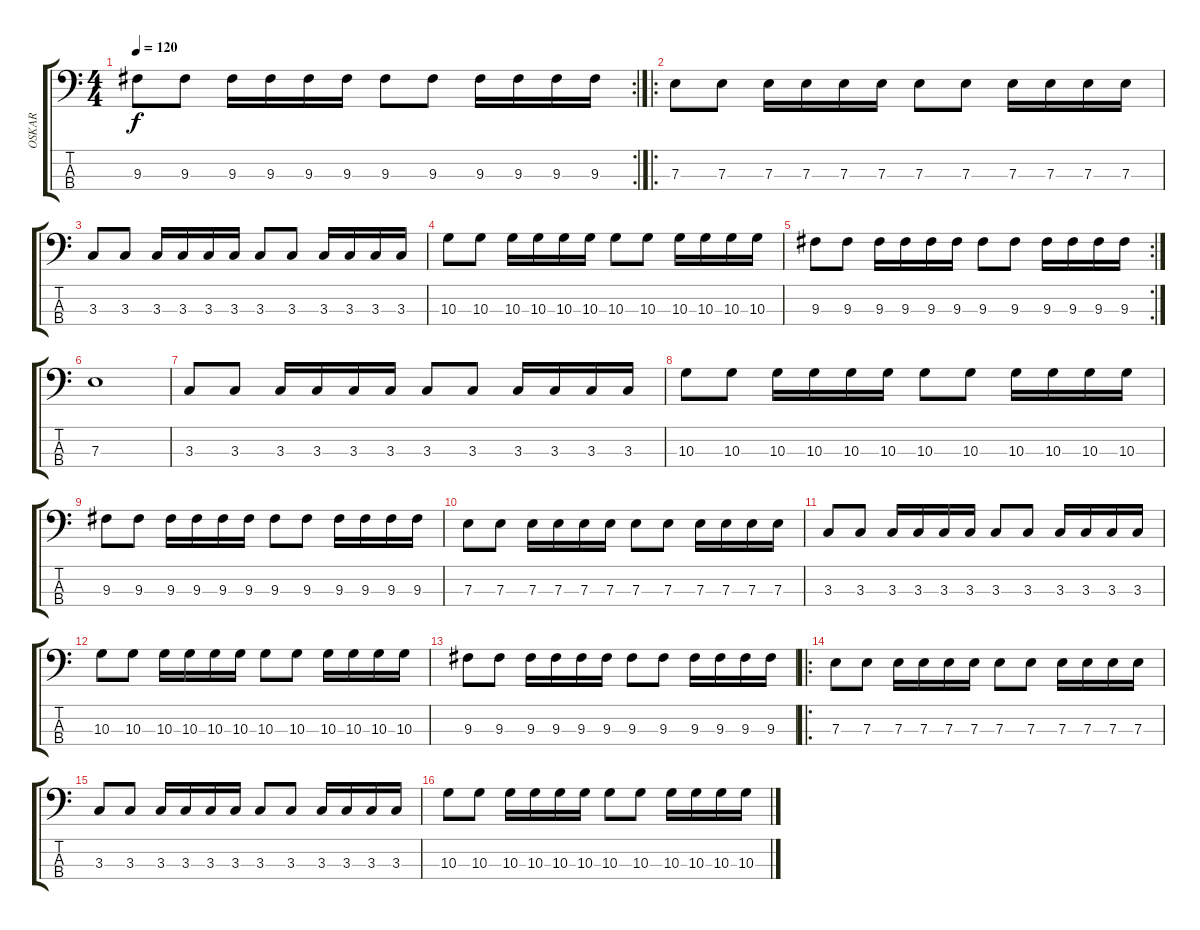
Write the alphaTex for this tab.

\track ("OSKAR" "OSKAR") {instrument electricbassfinger}
\staff {score tabs}
\tuning (G2 D2 A1 E1) {hide}
\rc 2
\ts (4 4)
\tempo 120
\clef f4
\ks c
9.3.8{dy f} 9.3.8 9.3.16 9.3.16 9.3.16 9.3.16 9.3.8 9.3.8 9.3.16 9.3.16 9.3.16 9.3.16 |
\ro
7.3.8 7.3.8 7.3.16 7.3.16 7.3.16 7.3.16 7.3.8 7.3.8 7.3.16 7.3.16 7.3.16 7.3.16 |
3.3.8 3.3.8 3.3.16 3.3.16 3.3.16 3.3.16 3.3.8 3.3.8 3.3.16 3.3.16 3.3.16 3.3.16 |
10.3.8 10.3.8 10.3.16 10.3.16 10.3.16 10.3.16 10.3.8 10.3.8 10.3.16 10.3.16 10.3.16 10.3.16 |
\rc 2
9.3.8 9.3.8 9.3.16 9.3.16 9.3.16 9.3.16 9.3.8 9.3.8 9.3.16 9.3.16 9.3.16 9.3.16 |
7.3.1 |
3.3.8 3.3.8 3.3.16 3.3.16 3.3.16 3.3.16 3.3.8 3.3.8 3.3.16 3.3.16 3.3.16 3.3.16 |
10.3.8 10.3.8 10.3.16 10.3.16 10.3.16 10.3.16 10.3.8 10.3.8 10.3.16 10.3.16 10.3.16 10.3.16 |
9.3.8 9.3.8 9.3.16 9.3.16 9.3.16 9.3.16 9.3.8 9.3.8 9.3.16 9.3.16 9.3.16 9.3.16 |
7.3.8 7.3.8 7.3.16 7.3.16 7.3.16 7.3.16 7.3.8 7.3.8 7.3.16 7.3.16 7.3.16 7.3.16 |
3.3.8 3.3.8 3.3.16 3.3.16 3.3.16 3.3.16 3.3.8 3.3.8 3.3.16 3.3.16 3.3.16 3.3.16 |
10.3.8 10.3.8 10.3.16 10.3.16 10.3.16 10.3.16 10.3.8 10.3.8 10.3.16 10.3.16 10.3.16 10.3.16 |
9.3.8 9.3.8 9.3.16 9.3.16 9.3.16 9.3.16 9.3.8 9.3.8 9.3.16 9.3.16 9.3.16 9.3.16 |
\ro
7.3.8 7.3.8 7.3.16 7.3.16 7.3.16 7.3.16 7.3.8 7.3.8 7.3.16 7.3.16 7.3.16 7.3.16 |
3.3.8 3.3.8 3.3.16 3.3.16 3.3.16 3.3.16 3.3.8 3.3.8 3.3.16 3.3.16 3.3.16 3.3.16 |
10.3.8 10.3.8 10.3.16 10.3.16 10.3.16 10.3.16 10.3.8 10.3.8 10.3.16 10.3.16 10.3.16 10.3.16
